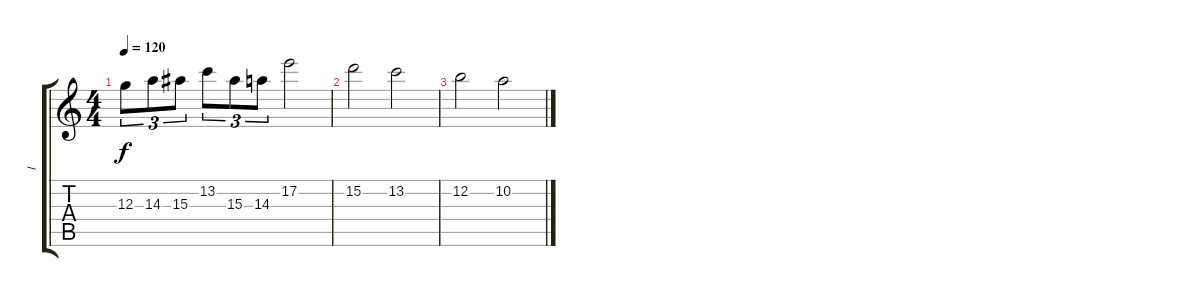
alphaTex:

\track ("I" "I") {instrument distortionguitar}
\staff {score tabs}
\tuning (E4 B3 G3 D3 A2 E2) {hide}
\ts (4 4)
\tempo 120
\clef g2
\ks c
12.3.8{tu (3 2) dy f} 14.3.8{tu (3 2)} 15.3.8{tu (3 2)} 13.2.8{tu (3 2)} 15.3.8{tu (3 2)} 14.3.8{tu (3 2)} 17.2.2 |
15.2.2 13.2.2 |
12.2.2 10.2.2
